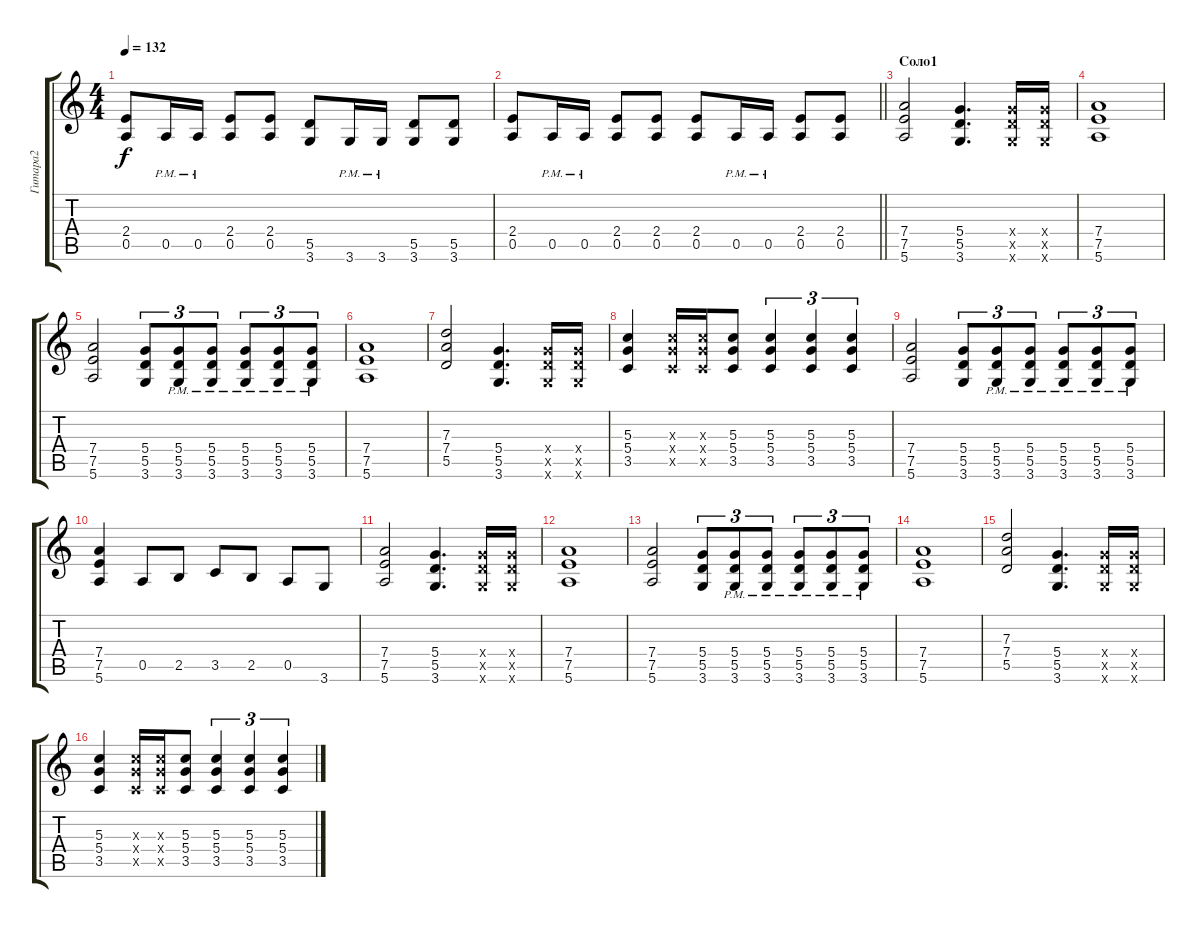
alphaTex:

\track ("Гитара2" "Гитара2") {instrument distortionguitar}
\staff {score tabs}
\tuning (E4 B3 G3 D3 A2 E2) {hide}
\ts (4 4)
\tempo 132
\clef g2
\ks c
(2.4 0.5).8{dy f} 0.5{pm}.16 0.5{pm}.16 (2.4 0.5).8 (2.4 0.5).8 (5.5 3.6).8 3.6{pm}.16 3.6{pm}.16 (5.5 3.6).8 (5.5 3.6).8 |
\barLineRight lightlight
(2.4 0.5).8 0.5{pm}.16 0.5{pm}.16 (2.4 0.5).8 (2.4 0.5).8 (2.4 0.5).8 0.5{pm}.16 0.5{pm}.16 (2.4 0.5).8 (2.4 0.5).8 |
\section ("" "Соло1")
(7.4 7.5 5.6).2 (5.4 5.5 3.6).4{d} (5.4{x} 5.5{x} 3.6{x}).16 (5.4{x} 5.5{x} 3.6{x}).16 |
(7.4 7.5 5.6).1 |
(7.4 7.5 5.6).2 (5.4 5.5 3.6).8{tu (3 2)} (5.4{pm} 5.5{pm} 3.6{pm}).8{tu (3 2)} (5.4{pm} 5.5{pm} 3.6{pm}).8{tu (3 2)} (5.4{pm} 5.5{pm} 3.6{pm}).8{tu (3 2)} (5.4{pm} 5.5{pm} 3.6{pm}).8{tu (3 2)} (5.4{pm} 5.5{pm} 3.6{pm}).8{tu (3 2)} |
(7.4 7.5 5.6).1 |
(7.3 7.4 5.5).2 (5.4 5.5 3.6).4{d} (5.4{x} 5.5{x} 3.6{x}).16 (5.4{x} 5.5{x} 3.6{x}).16 |
(5.3 5.4 3.5).4 (5.3{x} 5.4{x} 3.5{x}).16 (5.3{x} 5.4{x} 3.5{x}).16 (5.3 5.4 3.5).8 (5.3 5.4 3.5).4{tu (3 2)} (5.3 5.4 3.5).4{tu (3 2)} (5.3 5.4 3.5).4{tu (3 2)} |
(7.4 7.5 5.6).2 (5.4 5.5 3.6).8{tu (3 2)} (5.4{pm} 5.5{pm} 3.6{pm}).8{tu (3 2)} (5.4{pm} 5.5{pm} 3.6{pm}).8{tu (3 2)} (5.4{pm} 5.5{pm} 3.6{pm}).8{tu (3 2)} (5.4{pm} 5.5{pm} 3.6{pm}).8{tu (3 2)} (5.4{pm} 5.5{pm} 3.6{pm}).8{tu (3 2)} |
(7.4 7.5 5.6).4 0.5.8 2.5.8 3.5.8 2.5.8 0.5.8 3.6.8 |
(7.4 7.5 5.6).2 (5.4 5.5 3.6).4{d} (5.4{x} 5.5{x} 3.6{x}).16 (5.4{x} 5.5{x} 3.6{x}).16 |
(7.4 7.5 5.6).1 |
(7.4 7.5 5.6).2 (5.4 5.5 3.6).8{tu (3 2)} (5.4{pm} 5.5{pm} 3.6{pm}).8{tu (3 2)} (5.4{pm} 5.5{pm} 3.6{pm}).8{tu (3 2)} (5.4{pm} 5.5{pm} 3.6{pm}).8{tu (3 2)} (5.4{pm} 5.5{pm} 3.6{pm}).8{tu (3 2)} (5.4{pm} 5.5{pm} 3.6{pm}).8{tu (3 2)} |
(7.4 7.5 5.6).1 |
(7.3 7.4 5.5).2 (5.4 5.5 3.6).4{d} (5.4{x} 5.5{x} 3.6{x}).16 (5.4{x} 5.5{x} 3.6{x}).16 |
(5.3 5.4 3.5).4 (5.3{x} 5.4{x} 3.5{x}).16 (5.3{x} 5.4{x} 3.5{x}).16 (5.3 5.4 3.5).8 (5.3 5.4 3.5).4{tu (3 2)} (5.3 5.4 3.5).4{tu (3 2)} (5.3 5.4 3.5).4{tu (3 2)}
